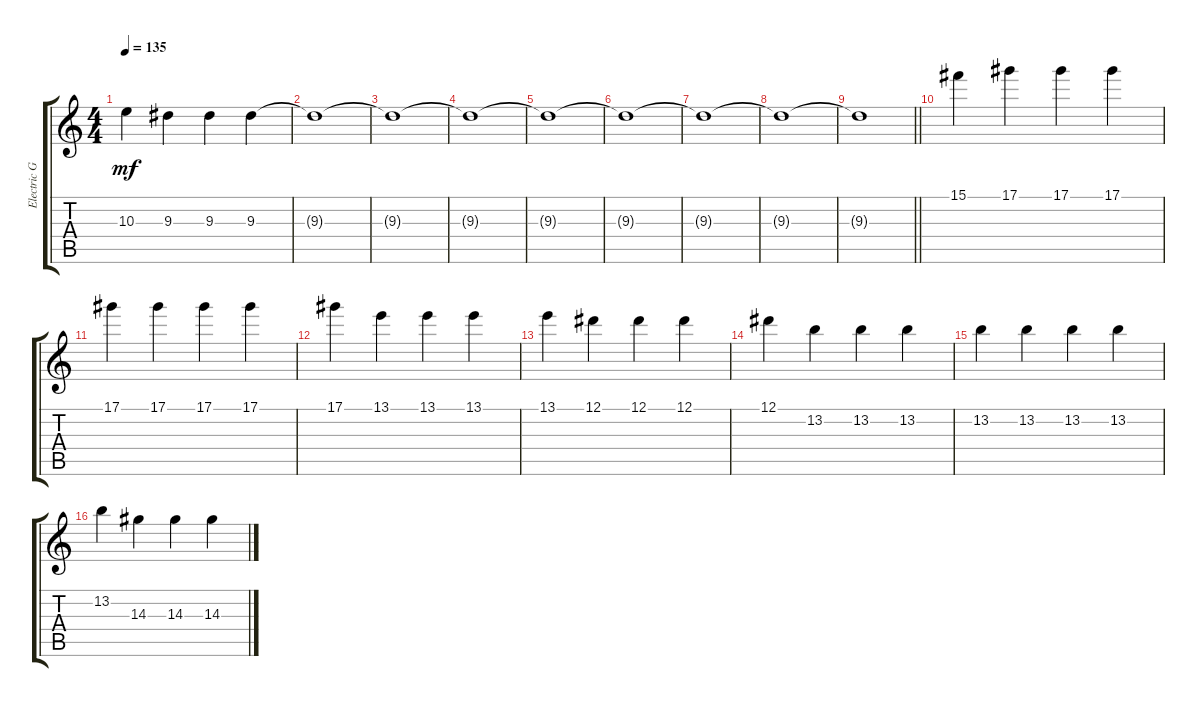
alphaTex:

\track ("Electric Guitar" "Electric G") {instrument overdrivenguitar}
\staff {score tabs}
\tuning (Eb4 Bb3 Gb3 Db3 Ab2 Db2) {hide}
\ts (4 4)
\tempo 135
\clef g2
\ks c
10.3.4{dy mf} 9.3.4 9.3.4 9.3.4 |
9.3{t}.1 |
9.3{t}.1 |
9.3{t}.1 |
9.3{t}.1 |
9.3{t}.1 |
9.3{t}.1 |
9.3{t}.1 |
\barLineRight lightlight
9.3{t}.1 |
15.1.4 17.1.4 17.1.4 17.1.4 |
17.1.4 17.1.4 17.1.4 17.1.4 |
17.1.4 13.1.4 13.1.4 13.1.4 |
13.1.4 12.1.4 12.1.4 12.1.4 |
12.1.4 13.2.4 13.2.4 13.2.4 |
13.2.4 13.2.4 13.2.4 13.2.4 |
13.2.4 14.3.4 14.3.4 14.3.4
